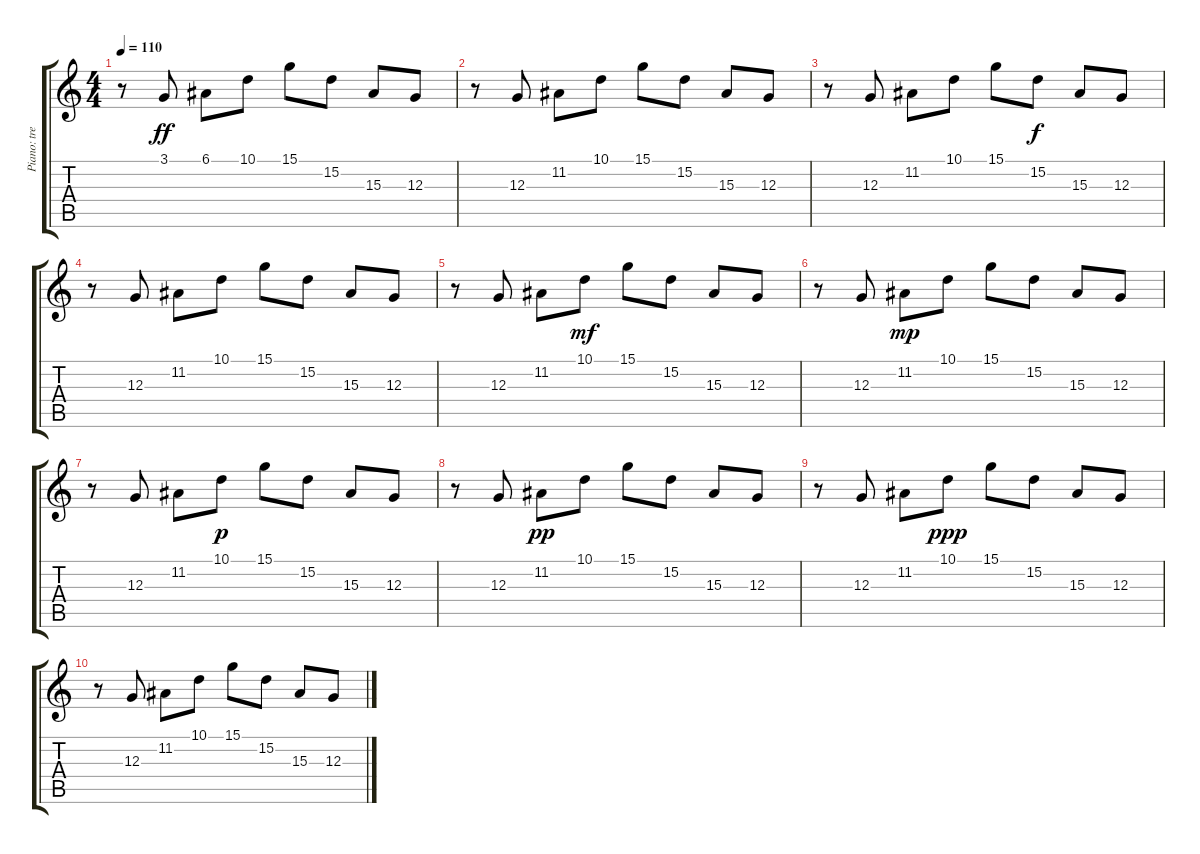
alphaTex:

\track ("Piano: treble" "Piano: tre") {instrument acousticgrandpiano}
\staff {score tabs}
\tuning (E4 B3 G3 D3 A2 E2) {hide}
\ts (4 4)
\tempo 110
\clef g2
\ks c
r.8{dy f} 3.1.8{dy ff} 6.1.8 10.1.8 15.1.8 15.2.8 15.3.8 12.3.8 |
r.8 12.3.8 11.2.8 10.1.8 15.1.8 15.2.8 15.3.8 12.3.8 |
r.8 12.3.8 11.2.8 10.1.8 15.1.8 15.2.8{dy f} 15.3.8 12.3.8 |
r.8 12.3.8 11.2.8 10.1.8 15.1.8 15.2.8 15.3.8 12.3.8 |
r.8 12.3.8 11.2.8 10.1.8{dy mf} 15.1.8 15.2.8 15.3.8 12.3.8 |
r.8 12.3.8 11.2.8{dy mp} 10.1.8 15.1.8 15.2.8 15.3.8 12.3.8 |
r.8 12.3.8 11.2.8 10.1.8{dy p} 15.1.8 15.2.8 15.3.8 12.3.8 |
r.8 12.3.8 11.2.8{dy pp} 10.1.8 15.1.8 15.2.8 15.3.8 12.3.8 |
r.8 12.3.8 11.2.8 10.1.8{dy ppp} 15.1.8 15.2.8 15.3.8 12.3.8 |
r.8 12.3.8 11.2.8 10.1.8 15.1.8 15.2.8 15.3.8 12.3.8
